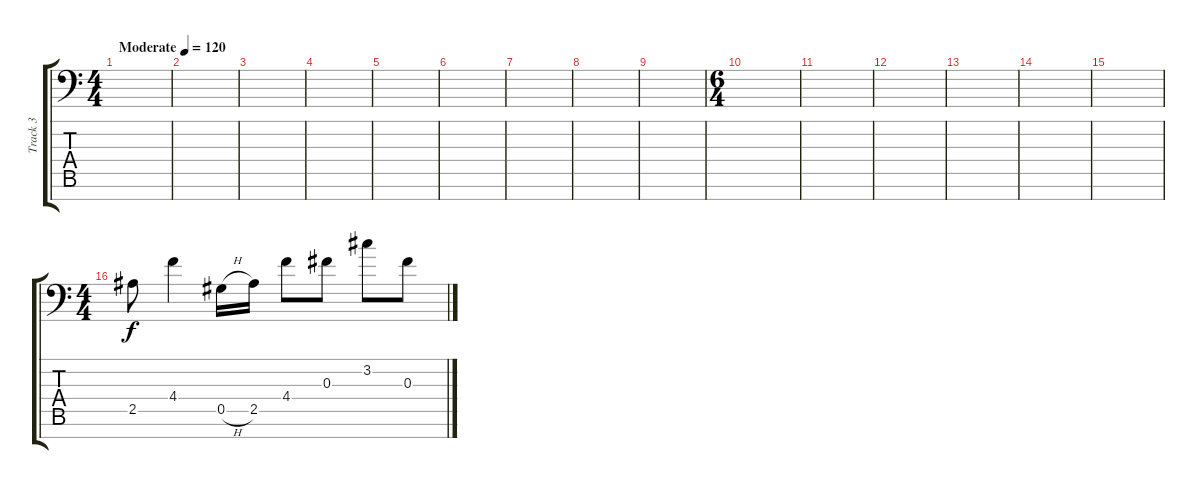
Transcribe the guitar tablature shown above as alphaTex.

\track ("Track 3" "Track 3") {instrument acousticguitarsteel}
\staff {score tabs}
\tuning (Eb4 Bb3 Gb3 Db3 Ab2 Eb2 Bb1) {hide}
\ts (4 4)
\tempo (120 "Moderate")
\clef f4
\ks c
|
|
|
|
|
|
|
|
|
\ts (6 4)
|
|
|
|
|
|
\ts (4 4)
2.5.8 4.4.4 0.5{h}.16 2.5.16 4.4.8 0.3.8 3.2.8 0.3.8
